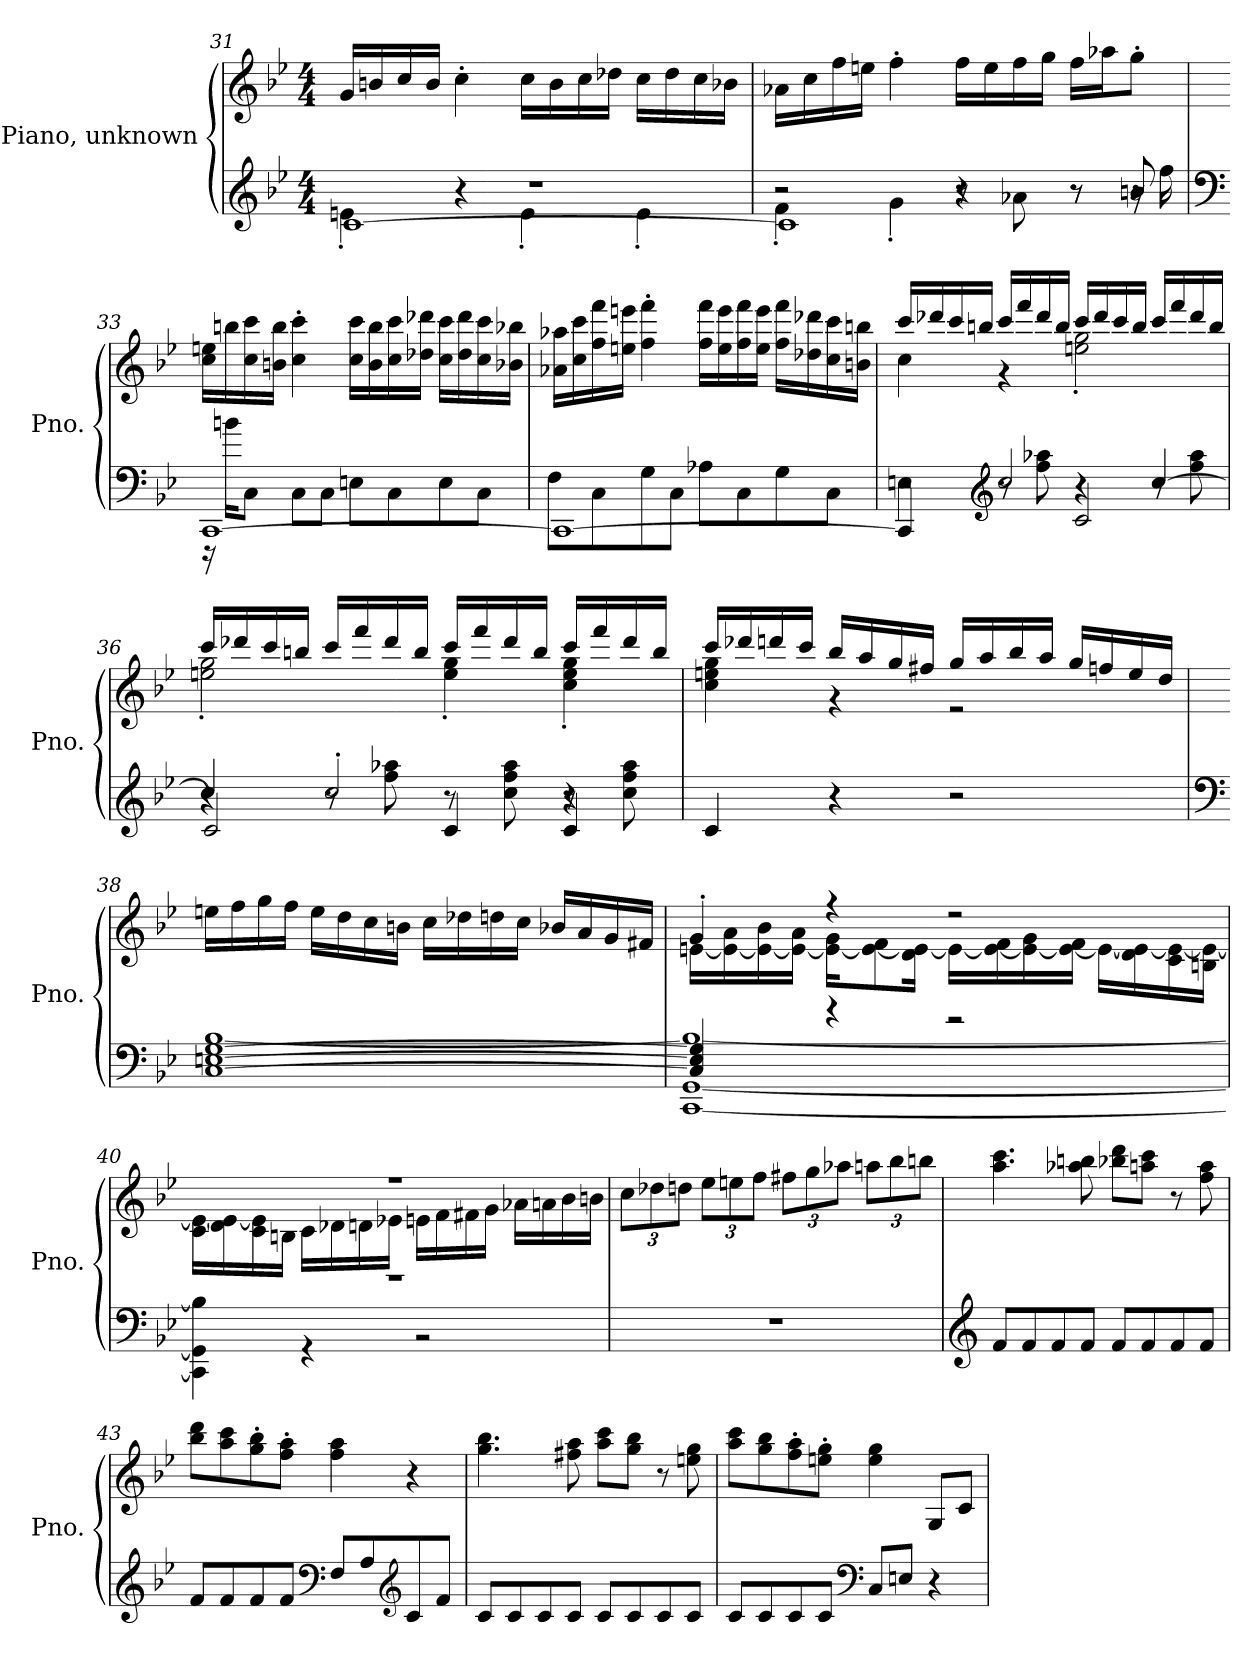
**kern	**kern
*part1	*part1
*staff2	*staff1
*I"Piano, unknown	*
*I'Pno.	*
*clefG2	*clefG2
*k[b-e-]	*k[b-e-]
*M4/4	*M4/4
=31	=31
*^	*
*	*^	*
1r	4en'\	[1c	16g/LL
.	.	.	16bn/
.	.	.	16cc/
.	.	.	16b/JJ
.	4r	.	4cc'\
.	4e'\	.	16cc\LL
.	.	.	16b\
.	.	.	16cc\
.	.	.	16dd-X\JJ
.	4e'\	.	16cc\LL
.	.	.	16dd-\
.	.	.	16cc\
.	.	.	16b-X\JJ
!!LO:LB:g=z
=32	=32	=32	=32
2r	4f'\	1c]	16a-X\LL
.	.	.	16cc\
.	.	.	16ff\
.	.	.	16een\JJ
.	4g'\	.	4ff'\
4r	8r	.	16ff\LL
.	.	.	16ee\
.	8a-X\	.	16ff\
.	.	.	16gg\JJ
8r	8r	.	16ff\LL
.	.	.	16aa-X\J
8bn/	16r	.	8gg'\J
.	16ff\	.	.
*v	*v	*v	*
=33	=33
*clefF4	*
*^	*
[1CC	16r	16cc\ 16een\LL
.	16bn\KL	16bbn\
.	8C\J	16cc\ 16ccc\
.	.	16bn\ 16bb\JJ
.	8C\L	4cc\' 4ccc\'
.	8C\J	.
.	8En\L	16cc\ 16ccc\LL
.	.	16b\ 16bb\
.	8C\	16cc\ 16ccc\
.	.	16dd-X\ 16ddd-X\JJ
.	8E\	16cc\ 16ccc\LL
.	.	16dd-\ 16ddd-\
.	8C\J	16cc\ 16ccc\
.	.	16b-X\ 16bb-X\JJ
!!LO:PB:g=z
=34	=34	=34
1CC_	8F\L	16a-X\ 16aa-X\LL
.	.	16cc\ 16ccc\
.	8C\	16ff\ 16fff\
.	.	16een\ 16eeen\JJ
.	8G\	4ff\' 4fff\'
.	8C\J	.
.	8A-X\L	16ff\ 16fff\LL
.	.	16ee\ 16eee\
.	8C\	16ff\ 16fff\
.	.	16ee\ 16eee\JJ
.	8G\	16ff\ 16fff\LL
.	.	16dd-X\ 16ddd-X\
.	8C\J	16cc\ 16ccc\
.	.	16bn\ 16bbn\JJ
=35	=35	=35
*	*^	*^
4CC/]	4En\	2r	16ccc/LL	4cc\
.	.	.	16ddd-X/	.
.	.	.	16ccc/	.
.	.	.	16bbn/JJ	.
*clefG2	*	*	*	*
2cc/	8r	.	16ccc/LL	4r
.	.	.	16fff/	.
.	8ff\ 8aa-X\	.	16ddd-/	.
.	.	.	16bb/JJ	.
.	4r	2c/	16ccc/LL	2een\' 2gg\'
.	.	.	16ddd-/	.
.	.	.	16ccc/	.
.	.	.	16bb/JJ	.
[4cc/	8r	.	16ccc/LL	.
.	.	.	16fff/	.
.	8ff\ 8aa-\	.	16ddd-/	.
.	.	.	16bb/JJ	.
!!LO:LB:g=z	!!
=36	=36	=36	=36	=36
4cc/]	4r	2c/	16ccc/LL	2een\' 2gg\'
.	.	.	16ddd-X/	.
.	.	.	16ccc/	.
.	.	.	16bbn/JJ	.
2cc'/	8r	.	16ccc/LL	.
.	.	.	16fff/	.
.	8ff\ 8aa-X\	.	16ddd-/	.
.	.	.	16bb/JJ	.
.	8r	4c/	16ccc/LL	4ee\' 4gg\'
.	.	.	16fff/	.
.	8cc\ 8ff\ 8aa-\	.	16ddd-/	.
.	.	.	16bb/JJ	.
4r	8r	4c/	16ccc/LL	4cc\' 4ee\' 4gg\'
.	.	.	16fff/	.
.	8cc\ 8ff\ 8aa-\	.	16ddd-/	.
.	.	.	16bb/JJ	.
*v	*v	*v	*	*
=37	=37	=37
4c/	16ccc/LL	4cc\ 4een\ 4gg\
.	16ddd-X/	.
.	16dddn/	.
.	16ccc/JJ	.
4r	16bb-/LL	4r
.	16aa/	.
.	16gg/	.
.	16ff#X/JJ	.
2r	16gg/LL	2r
.	16aa/	.
.	16bb-/	.
.	16aa/JJ	.
.	16gg/LL	.
.	16ffn/	.
.	16ee/	.
.	16dd/JJ	.
*	*v	*v
!!LO:LB:g=z
=38	=38
*clefF4	*
*^	*
[1C [1En [1G	[1B-	16een\LL
.	.	16ff\
.	.	16gg\
.	.	16ff\JJ
.	.	16ee\LL
.	.	16dd\
.	.	16cc\
.	.	16bn\JJ
.	.	16cc\LL
.	.	16dd-X\
.	.	16ddn\
.	.	16cc\JJ
.	.	16b-X/LL
.	.	16a/
.	.	16g/
.	.	16f#X/JJ
=39	=39	=39
*	*	*^
4C/] 4E/] 4G/]	[1CC [1GG 1B-_	4g'/	[16en\LL
.	.	.	16e\_ 16a\
.	.	.	16e\_ 16b-\
.	.	.	16e\_ 16a\JJ
4r	.	4r	16e\_ 16g\KL
.	.	.	8e\_ 8f\
.	.	.	16d\ 16e\_Jk
2r	.	2r	16e\LL_
.	.	.	16e\_ 16f\
.	.	.	16e\_ 16g\
.	.	.	16e\_ 16f\JJ
.	.	.	16e\LL_
.	.	.	16d\ 16e\_
.	.	.	16c\ 16e\_
.	.	.	16Bn\ 16e\_JJ
!!LO:LB:g=z	!!
=40	=40	=40	=40
1r	4CC\] 4GG\] 4B-\]	1r	16c\ 16e\_LL
.	.	.	16d\ 16e\_
.	.	.	16c\ 16e\]
.	.	.	16Bn\JJ
.	4r	.	16c\LL
.	.	.	16d-X\
.	.	.	16dn\
.	.	.	16e-X\JJ
.	2r	.	16en\LL
.	.	.	16f\
.	.	.	16f#X\
.	.	.	16g\JJ
.	.	.	16a-X\LL
.	.	.	16an\
.	.	.	16b-\
.	.	.	16bn\JJ
*v	*v	*	*
*	*v	*v
=41	=41
*	*Xbrackettup
1r	12cc\L
.	12dd-X\
.	12ddn\J
.	12ee-\L
.	12een\
.	12ff\J
.	12ff#X\L
.	12gg\
.	12aa-X\J
.	12aan\L
.	12bb-\
.	12bbn\J
!!LO:LB:g=z
=42	=42
*clefG2	*
8f/L	4.aa\ 4.ccc\
8f/	.
8f/	.
8f/J	8aa-X\ 8bbn\
8f/L	8bb-X\ 8ddd\L
8f/	8aan\ 8ccc\J
8f/	8r
8f/J	8ff\ 8aa\
=43	=43
8f/L	8bb-\ 8ddd\L
8f/	8aa\ 8ccc\
8f/	8gg\' 8bb-\'
8f/J	8ff\' 8aa\'J
*clefF4	*
8F/L	4ff\ 4aa\
8A/	.
*clefG2	*
8c/	4r
8f/J	.
=44	=44
8c/L	4.gg\ 4.bb-\
8c/	.
8c/	.
8c/J	8ff#X\ 8aa\
8c/L	8aa\ 8ccc\L
8c/	8gg\ 8bb-\J
8c/	8r
8c/J	8een\ 8gg\
!!LO:LB:g=z
=45	=45
8c/L	8aa\ 8ccc\L
8c/	8gg\ 8bb-\
8c/	8ff\' 8aa\'
8c/J	8een\' 8gg\'J
*clefF4	*
8C/L	4ee\ 4gg\
8En/J	.
4r	8G/L
.	8c/J
=	=
*-	*-
